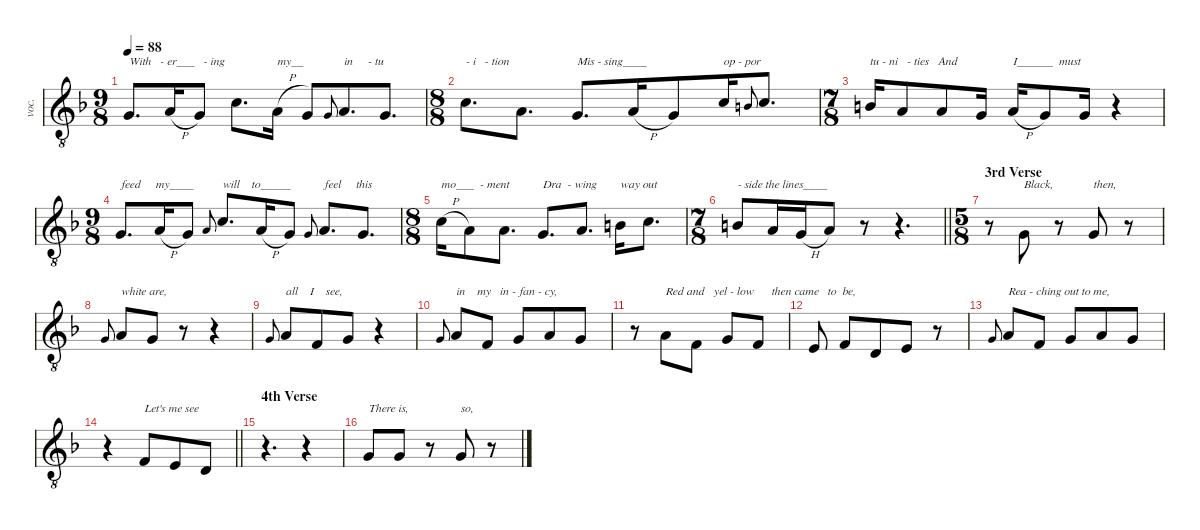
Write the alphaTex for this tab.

\defaultSystemsLayout 4
\hideDynamics
\bracketExtendMode nobrackets
\otherSystemsTrackNameOrientation horizontal
\track ("Vocal" "voc.") {defaultSystemsLayout 8 instrument tuba}
\staff {score}
\tuning (E4 B3 G3 D3 A2 E2)
\ts (9 8)
\beaming (8 3 2 4)
\tempo 88
\clef g2
\ottava 8vb
\ks dminor
0.3{acc forcenatural}.8{d txt "With   - er___   - ing" dy f beam Up} 2.3{h acc forcenatural}.16{beam Up} 0.3{acc forcenatural}.8{beam Up} 5.3{acc forcenatural}.8{d beam Down} 2.3{h acc forcenatural}.16{txt "my__" beam Down} 0.3{acc forcenatural}.8{beam Up} 0.3{acc forcenatural}.8{gr onbeat dy mf beam Up beam split} 2.3{acc forcenatural}.8{d txt "in     - tu" dy f beam Up beam merge} 0.3{acc forcenatural}.8{d beam Up} |
\ts (8 8)
\beaming (8 3 2 3)
5.3{acc forcenatural}.8{d txt "- i   - tion" beam Down beam merge} 2.3{acc forcenatural}.8{d beam Down beam split} 0.3{acc forcenatural}.8{d txt "Mis - sing____" beam Up beam merge} 2.3{h acc forcenatural}.16{beam Up beam merge} 0.3{acc forcenatural}.8{beam Up} 5.3{acc forcenatural}.16{txt "op - por" beam Up} 4.3{acc forcenatural}.8{gr onbeat dy mf beam Up} 5.3{acc forcenatural}.8{d dy f beam Up} |
\ts (7 8)
\beaming (8 3 2 2)
4.3{acc forcenatural}.16{txt "tu - ni   - ties   And" beam Up} 2.3{acc forcenatural}.8{beam Up beam merge} 2.3{acc forcenatural}.8{beam Up beam merge} 0.3{acc forcenatural}.16{beam Up} 2.3{h acc forcenatural}.16{txt "I______  must" beam Up} 0.3{acc forcenatural}.8{beam Up beam merge} 0.3{acc forcenatural}.16{beam Up} r.4{beam Up} |
\ts (9 8)
\beaming (8 3 3 3)
0.3{acc forcenatural}.8{d txt "feed     my____" beam Up} 2.3{h acc forcenatural}.16{beam Up} 0.3{acc forcenatural}.8{beam Up} 2.3{acc forcenatural}.8{gr onbeat dy mf beam Up} 5.3{acc forcenatural}.8{d txt "will    to_____" dy f beam Up} 2.3{h acc forcenatural}.16{beam Up} 0.3{acc forcenatural}.8{beam Up} 0.3{acc forcenatural}.8{gr onbeat dy mf beam Up beam split} 2.3{acc forcenatural}.8{d txt "feel     this" dy f beam Up beam merge} 0.3{acc forcenatural}.8{d beam Up} |
\ts (8 8)
\beaming (8 2 2 2 2)
5.3{h acc forcenatural}.16{txt "mo___  - ment" beam Down} 2.3{acc forcenatural}.8{beam Down beam merge} 2.3{acc forcenatural}.8{d beam Down beam split} 0.3{acc forcenatural}.8{d txt "Dra  - wing" beam Up beam merge} 2.3{acc forcenatural}.8{d beam Up} 4.3{acc forcenatural}.16{txt "way out" beam Down} 5.3{acc forcenatural}.8{d beam Down} |
\ts (7 8)
\beaming (8 2 2 2 2)
\barLineRight lightlight
4.3{acc forcenatural}.8{txt "- side the lines____" beam Up beam merge} 2.3{acc forcenatural}.16{beam Up} 0.3{h acc forcenatural}.16{beam Up beam merge} 2.3{acc forcenatural}.8{beam Up} r.8{beam Up} r.4{d beam Up} |
\ts (5 8)
\beaming (8 2 2 2 2)
\section ("" "3rd Verse")
r.8{beam Down} 0.3{acc forcenatural}.8{txt "Black," beam Up} r.8{beam Up} 0.3{acc forcenatural}.8{txt "then," beam Up} r.8{beam Up} |
0.3{acc forcenatural}.8{gr onbeat dy mf beam Up} 2.3{acc forcenatural}.8{txt "white are," dy f beam Up beam merge} 0.3{acc forcenatural}.8{beam Up} r.8{beam Up} r.4{beam Up} |
0.3{acc forcenatural}.8{gr onbeat dy mf beam Up} 2.3{acc forcenatural}.8{txt "all    I    see," dy f beam Up} 3.4{acc forcenatural}.8{beam Up beam merge} 0.3{acc forcenatural}.8{beam Up} r.4{beam Up} |
0.3{acc forcenatural}.8{gr onbeat dy mf beam Up} 2.3{acc forcenatural}.8{txt "in    my   in - fan - cy," dy f beam Up} 3.4{acc forcenatural}.8{beam Up beam split} 0.3{acc forcenatural}.8{beam Up beam merge} 2.3{acc forcenatural}.8{beam Up beam merge} 0.3{acc forcenatural}.8{beam Up} |
r.8{beam Down} 2.3{acc forcenatural}.8{txt "Red and   yel - low      then came   to  be," beam Up beam merge} 3.4{acc forcenatural}.8{beam Up beam split} 0.3{acc forcenatural}.8{beam Up beam merge} 3.4{acc forcenatural}.8{beam Up} |
2.4{acc forcenatural}.8{beam Up beam split} 3.4{acc forcenatural}.8{beam Up beam merge} 0.4{acc forcenatural}.8{beam Up beam merge} 2.4{acc forcenatural}.8{beam Up} r.8{beam Up} |
0.3{acc forcenatural}.8{gr onbeat dy mf beam Up} 2.3{acc forcenatural}.8{txt "Rea - ching out to me," dy f beam Up} 3.4{acc forcenatural}.8{beam Up beam split} 0.3{acc forcenatural}.8{beam Up beam merge} 2.3{acc forcenatural}.8{beam Up beam merge} 0.3{acc forcenatural}.8{beam Up} |
\barLineRight lightlight
r.4{beam Down} 3.4{acc forcenatural}.8{txt "Let's me see" beam Up beam merge} 2.4{acc forcenatural}.8{beam Up beam merge} 0.4{acc forcenatural}.8{beam Up} |
\section ("" "4th Verse")
r.4{d beam Down} r.4{beam Down} |
0.3{acc forcenatural}.8{txt "There is," beam Up} 0.3{acc forcenatural}.8{beam Up} r.8{beam Up} 0.3{acc forcenatural}.8{txt "so," beam Up} r.8{beam Up}
